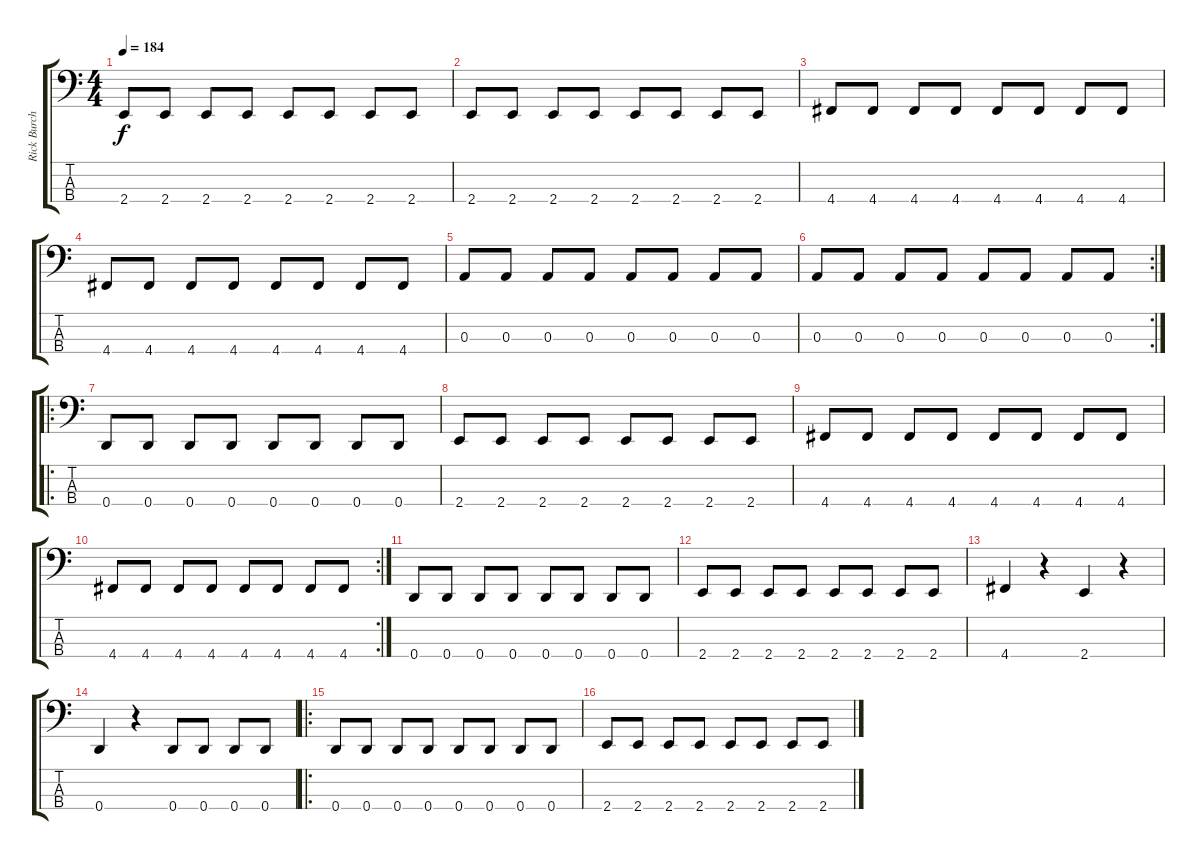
\track ("Rick Burch" "Rick Burch") {instrument electricbasspick}
\staff {score tabs}
\tuning (G2 D2 A1 D1) {hide}
\ts (4 4)
\tempo 184
\clef f4
\ks c
2.4.8{dy f} 2.4.8 2.4.8 2.4.8 2.4.8 2.4.8 2.4.8 2.4.8 |
2.4.8 2.4.8 2.4.8 2.4.8 2.4.8 2.4.8 2.4.8 2.4.8 |
4.4.8 4.4.8 4.4.8 4.4.8 4.4.8 4.4.8 4.4.8 4.4.8 |
4.4.8 4.4.8 4.4.8 4.4.8 4.4.8 4.4.8 4.4.8 4.4.8 |
0.3.8 0.3.8 0.3.8 0.3.8 0.3.8 0.3.8 0.3.8 0.3.8 |
\rc 2
0.3.8 0.3.8 0.3.8 0.3.8 0.3.8 0.3.8 0.3.8 0.3.8 |
\ro
0.4.8 0.4.8 0.4.8 0.4.8 0.4.8 0.4.8 0.4.8 0.4.8 |
2.4.8 2.4.8 2.4.8 2.4.8 2.4.8 2.4.8 2.4.8 2.4.8 |
4.4.8 4.4.8 4.4.8 4.4.8 4.4.8 4.4.8 4.4.8 4.4.8 |
\rc 2
4.4.8 4.4.8 4.4.8 4.4.8 4.4.8 4.4.8 4.4.8 4.4.8 |
0.4.8 0.4.8 0.4.8 0.4.8 0.4.8 0.4.8 0.4.8 0.4.8 |
2.4.8 2.4.8 2.4.8 2.4.8 2.4.8 2.4.8 2.4.8 2.4.8 |
4.4.4 r.4 2.4.4 r.4 |
0.4.4 r.4 0.4.8 0.4.8 0.4.8 0.4.8 |
\ro
0.4.8 0.4.8 0.4.8 0.4.8 0.4.8 0.4.8 0.4.8 0.4.8 |
2.4.8 2.4.8 2.4.8 2.4.8 2.4.8 2.4.8 2.4.8 2.4.8
